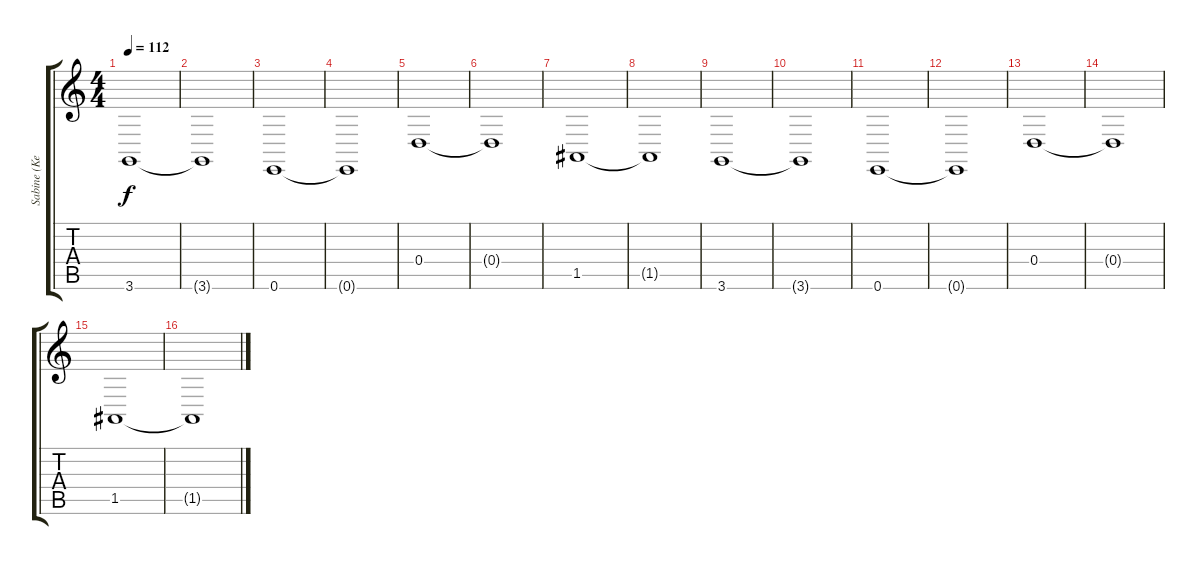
\track ("Sabine (KeybLow)" "Sabine (Ke") {instrument stringensemble1}
\staff {score tabs}
\tuning (E4 B3 G3 D3 A2 E2) {hide}
\ts (4 4)
\tempo 112
\clef g2
\ks c
3.6.1{dy f} |
3.6{t}.1 |
0.6.1 |
0.6{t}.1 |
0.4.1 |
0.4{t}.1 |
1.5.1 |
1.5{t}.1 |
3.6.1 |
3.6{t}.1 |
0.6.1 |
0.6{t}.1 |
0.4.1 |
0.4{t}.1 |
1.5.1 |
1.5{t}.1
